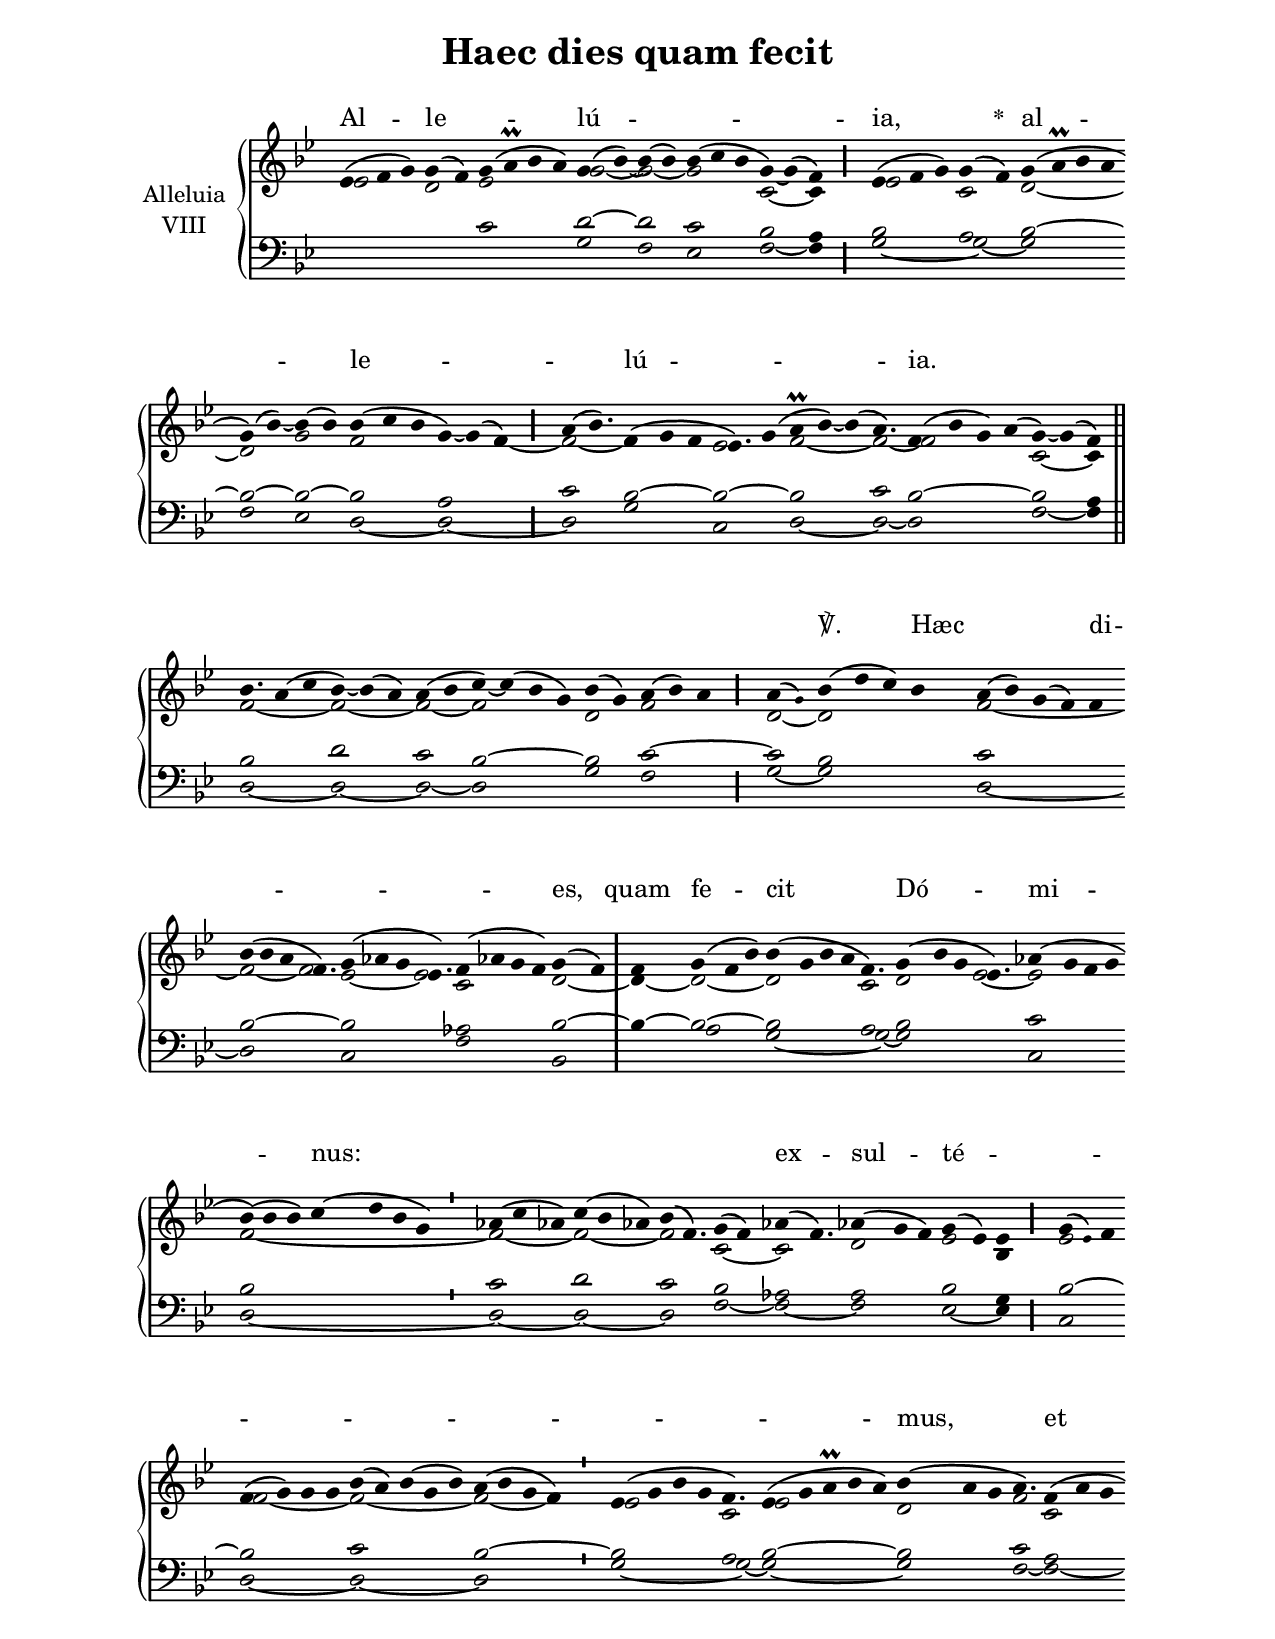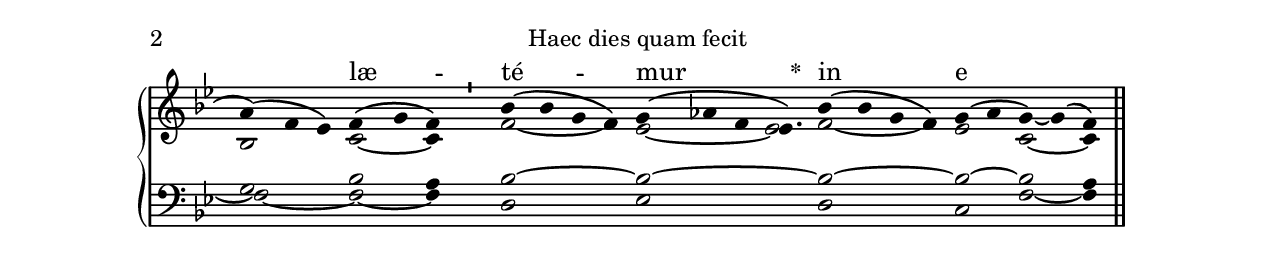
\version "2.18"
\include "gregorian.ly"
\include "noh2.ily"


%Page reference: page ii.34
%(volume.page)

global = {
 \key f \mixolydian
 \cadenzaOn 
}

\header {
  title = \markup \center-column {"Haec dies quam fecit" \vspace #1 }
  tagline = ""
  composer = ""
}

\paper {
 #(include-special-characters)
  oddHeaderMarkup = \markup \fill-line {
    \line {}
    \center-column {
      \on-the-fly #first-page     " "
      \on-the-fly #not-first-page "Haec dies quam fecit"
    }
    \line { \on-the-fly #print-page-number-check-first \fromproperty #'page:page-number-string }
  }
  evenHeaderMarkup = \markup \fill-line {
    \line { \on-the-fly #print-page-number-check-first \fromproperty #'page:page-number-string }
    \center-column { "Haec dies quam fecit" }
    \line {}
  }
}

chantText = \lyricmode {
Al -- le -- _ lú -- _ ia, _ 
\set stanza = " * " 
al -- le -- _ lú -- _ ia. _ 
_ _ _ _ _ _ _ ℣. 
Hæc _ _ di -- _ _ _ es, 
quam fe -- cit Dó -- mi -- nus: _ _ _ _ 
ex -- sul -- té -- _ _ _ _ _ _ _ _ _ _ _ mus, 
et læ -- té -- mur 
\set stanza = " * " in e -- _ a. _ _ _ _ _ _ _ _ _ _ _ }

chantMusic = {
\tieDown   ees'4 ( f'4 g'4) g'4 ( f'4) g'4 ( a'\prall bes'4 a'4) g'4 ( bes'4) ~ bes'4 ( bes'4) bes'4 ( c''4 bes'4 g'4) ~ g'4 ( f'4) \divisioMaior
 ees'4 ( f'4 g'4) g'4 ( f'4) g'4 ( a'\prall bes'4 a'4 \forceBreak
) g'4 ( bes'4) ~ bes'4 ( bes'4) bes'4 ( c''4 bes'4 g'4) ~ g'4 ( f'4) \divisioMaior
 a'4 ( bes'4.) f'4 ( g'4 f'4 ees'4.) g'4 ( a'\prall bes'4) ~ bes'4 ( a'4.) f'4 ( bes'4 g'4) a'4 ( g'4) ~ g'4 ( f'4) \finalis \forceBreak

 bes'4. a'4 ( c''4 bes'4) ~ bes'4 ( a'4) a'4 ( bes'4 c''4) ~ c''4 ( bes'4 g'4) bes'4 ( g'4) a'4 ( bes'4) a'4 \divisioMaior
 a'4 ( \once \tweak #'font-size #-4 g' ) bes'4 ( d''4 c''4) bes'4 a'4 ( bes'4) g'4 ( f'4) f'4 \forceBreak
 bes'4 ( bes'4 a'4 f'4.)  g'4 ( aes'4 g'4 ees'4.) f'4 ( aes'4 g'4 f'4) g'4 ( f'4) \divisioMaxima
 f'4 g'4 ( f'4 bes'4) bes'4 ( g'4 bes'4 a'4 f'4.) g'4 ( bes'4 g'4 ees'4.)  aes'4 ( g'4 f'4 g'4 \forceBreak
) bes'4 ( bes'4 bes'4) c''4 ( d''4 bes'4 g'4) \divisioMinima
 aes'4 ( c''4 aes'4) c''4 ( bes'4 aes'4) bes'4 ( f'4.)  g'4 ( f'4) aes'4 ( f'4.) aes'4 ( g'4 f'4) g'4 ( ees'4) ees'4 \divisioMaior
 g'4 ( \once \tweak #'font-size #-4 ees' ) f'4 \forceBreak
 f'4 ( g'4) g'4  g'4 bes'4 ( a'4) bes'4 ( g'4 bes'4) a'4 ( bes'4 g'4 f'4) \divisioMinima
 ees'4 ( g'4 bes'4 g'4 f'4.) ees'4 ( g'4 a'\prall bes'4 a'4) bes'4 ( a'4 g'4 a'4.) f'4 ( a'4 g'4 \forceBreak
) a'4 ( f'4 ees'4) f'4 ( g'4 f'4) \divisioMinima
  bes'4 ( bes'4 g'4 f'4) g'4 ( aes'4 f'4 ees'4.)  bes'4 ( bes'4 g'4 f'4) g'4 ( a'4 g'4) ~ g'4 ( f'4) \finalis

}

altoMusic = {
ees'2*3/2 d'2 ees'2*4/2 g'2 ~ g'2 ~ g'2*3/2 c'2 ~ c'4 \divisioMaior
ees'2*3/2 c'2 d'2*4/2 ~ d'2 g'2 f'2*3/2 r2 f'4 ~ \divisioMaior
f'2*5/4 ~ f'4 r2 ees'2*5/4 f'2*3/2 ~ f'2*3/4 ~ f'2*4/2 c'2 ~ c'4 \finalis
f'2*7/4 ~ f'2*3/2 ~ f'2 ~ f'2*4/2 d'2 f'2*3/2 \divisioMaior
d'2 ~ d'2*4/2 f'2*5/2 ~ f'2*3/2 ~ f'2*3/4 ees'2*3/2 ~ ees'2*3/4 c'2*4/2 d'2 ~ \divisioMaxima
d'4 ~ d'2*3/2 ~ d'2*4/2 c'2*3/4 d'2*3/2 ees'2*3/4 ~ ees'2*4/2 f'2*7/2 ~ \divisioMinima
f'2*3/2 ~ f'2*3/2 ~ f'2*5/4 c'2 ~ c'2*5/4 d'2*3/2 ees'2 bes4 \divisioMaior
ees'2*3/2 f'2*4/2 ~ f'2*5/2 ~ f'2*3/2 ~ f'4 \divisioMinima
ees'2*4/2 c'2*3/4 ees'2*5/2 d'2*3/2 f'2*3/4 c'2*3/2 bes2*3/2 c'2 ~ c'4 f'2*3/2 ~ f'4 ees'2*3/2 ~ ees'2*3/4 f'2*3/2 ~ f'4 ees'2 c'2 ~ c'4 \finalis
}

tenorMusic = {
r2*5/2 c'2*4/2 d'2 ~ d'2 c'2*3/2 bes2 a4 \divisioMaior
bes2*3/2 a2 bes2*4/2 ~ bes2 ~ bes2 ~ bes2*3/2 a2*3/2 \divisioMaior
c'2*5/4 bes2*3/2 ~ bes2*5/4 ~ bes2*3/2 c'2*3/4 bes2*4/2 ~ bes2 a4 \finalis
bes2*7/4 d'2*3/2 c'2 bes2*4/2 ~ bes2 c'2*3/2 ~ \divisioMaior
c'2 bes2*4/2 c'2*5/2 bes2*9/4 ~ bes2*9/4 aes2*4/2 bes2 ~ \divisioMaxima
bes4 ~ bes2*3/2 ~ bes2*4/2 a2*3/4 bes2*9/4 c'2*4/2 bes2*7/2 \divisioMinima
c'2*3/2 d'2*3/2 c'2*5/4 bes2 aes2*5/4 a2*3/2 bes2 g4 \divisioMaior
bes2*3/2 ~ bes2*4/2 c'2*5/2 bes2*4/2 ~ \divisioMinima
bes2*4/2 a2*3/4 bes2*5/2 ~ bes2*3/2 c'2*3/4 a2*3/2 g2*3/2 bes2 a4 bes2*4/2 ~ bes2*9/4 ~ bes2*4/2 ~ bes2 ~ bes2 a4 \finalis
}

bassMusic = {
r2*9/2 g2 f2 ees2*3/2 f2 ~ f4 \divisioMaior
g2*3/2 ~ g2 ~ g2*4/2 f2 ees2 d2*3/2 ~ d2*3/2 ~ \divisioMaior
d2*5/4 g2*3/2 c2*5/4 d2*3/2 ~ d2*3/4 ~ d2*4/2 f2 ~ f4 \finalis
d2*7/4 ~ d2*3/2 ~ d2 ~ d2*4/2 g2 f2*3/2 \divisioMaior
g2 ~ g2*4/2 d2*5/2 ~ d2*9/4 c2*9/4 f2*4/2 bes,2 \divisioMaxima
r4 a2*3/2 g2*4/2 ~ g2*3/4 ~ g2*9/4 c2*4/2 d2*7/2 ~ \divisioMinima
d2*3/2 ~ d2*3/2 ~ d2*5/4 f2 ~ f2*5/4 ~ f2*3/2 ees2 ~ ees4 \divisioMaior
c2*3/2 d2*4/2 ~ d2*5/2 ~ d2*4/2 \divisioMinima
g2*4/2 ~ g2*3/4 ~ g2*5/2 ~ g2*3/2 f2*3/4 ~ f2*3/2 ~ f2*3/2 ~ f2 ~ f4 d2*4/2 ees2*9/4 d2*4/2 c2 f2 ~ f4 \finalis
}

voiceLines = {
\voiceLineStyle


}

\score{
  <<
    \new GrandStaff <<
      \set GrandStaff.autoBeaming = ##f
      \set GrandStaff.instrumentName = \markup \center-column {
        "Alleluia"
        "VIII"
      }
      \new Staff = up <<
        \new Voice = "chant" {
          \voiceOne \global \chantMusic
        }
        \new Voice {
          \voiceTwo \global \altoMusic
        }
      >>

      \new Staff = down <<
        \clef bass
        \new Voice {
          \voiceOne \global \tenorMusic
        }
        \new Voice {
          \voiceTwo \global \bassMusic
        }
	\new Voice {
        \voiceThree \global \voiceLines
        }
      >>
    >>
    \new Lyrics \lyricsto chant {
      \chantText
    }
  >>
  \layout{
  }
  \midi{
    \tempo 4 = 125
  }
}
